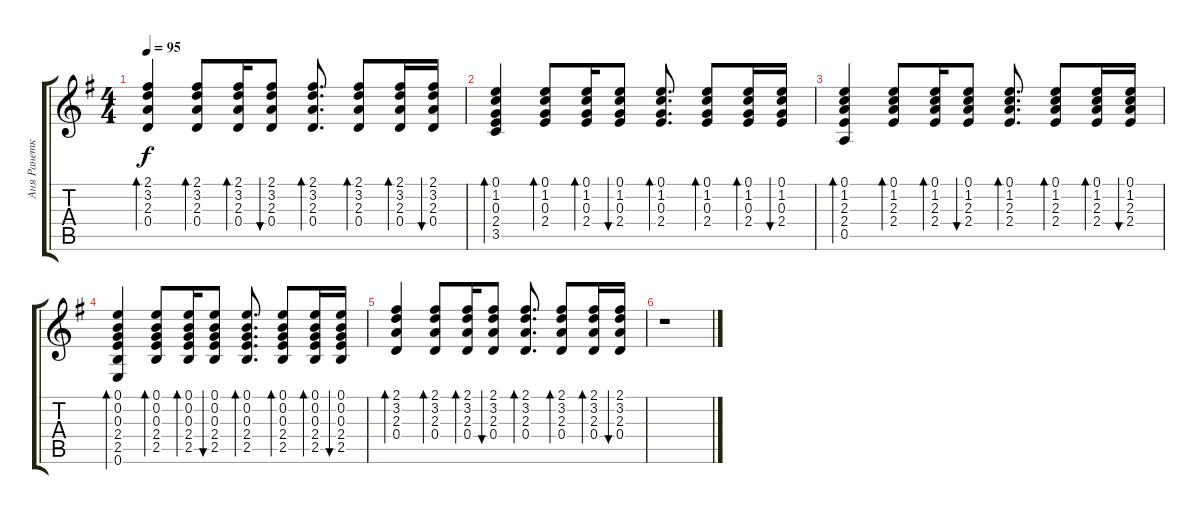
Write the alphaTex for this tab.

\track ("Аня Ранетка" "Аня Ранетк") {instrument electricguitarclean}
\staff {score tabs}
\tuning (E4 B3 G3 D3 A2 E2) {hide}
\ts (4 4)
\tempo 95
\clef g2
\ks eminor
(2.1 3.2 2.3 0.4).4{bd 30 dy f} (2.1 3.2 2.3 0.4).8{bd 30} (2.1 3.2 2.3 0.4).16{bd 30} (2.1 3.2 2.3 0.4).8{bu 30} (2.1 3.2 2.3 0.4).8{d bd 30} (2.1 3.2 2.3 0.4).8{bd 30} (2.1 3.2 2.3 0.4).16{bd 30} (2.1 3.2 2.3 0.4).16{bu 30} |
(0.1 1.2 0.3 2.4 3.5).4{bd 30} (0.1 1.2 0.3 2.4).8{bd 30} (0.1 1.2 0.3 2.4).16{bd 30} (0.1 1.2 0.3 2.4).8{bu 30} (0.1 1.2 0.3 2.4).8{d bd 30} (0.1 1.2 0.3 2.4).8{bd 30} (0.1 1.2 0.3 2.4).16{bd 30} (0.1 1.2 0.3 2.4).16{bu 30} |
(0.1 1.2 2.3 2.4 0.5).4{bd 30} (0.1 1.2 2.3 2.4).8{bd 30} (0.1 1.2 2.3 2.4).16{bd 30} (0.1 1.2 2.3 2.4).8{bu 30} (0.1 1.2 2.3 2.4).8{d bd 30} (0.1 1.2 2.3 2.4).8{bd 30} (0.1 1.2 2.3 2.4).16{bd 30} (0.1 1.2 2.3 2.4).16{bu 30} |
(0.1 0.2 0.3 2.4 2.5 0.6).4{bd 30} (0.1 0.2 0.3 2.4 2.5).8{bd 30} (0.1 0.2 0.3 2.4 2.5).16{bd 30} (0.1 0.2 0.3 2.4 2.5).8{bu 30} (0.1 0.2 0.3 2.4 2.5).8{d bd 30} (0.1 0.2 0.3 2.4 2.5).8{bd 30} (0.1 0.2 0.3 2.4 2.5).16{bd 30} (0.1 0.2 0.3 2.4 2.5).16{bu 30} |
(2.1 3.2 2.3 0.4).4{bd 30} (2.1 3.2 2.3 0.4).8{bd 30} (2.1 3.2 2.3 0.4).16{bd 30} (2.1 3.2 2.3 0.4).8{bu 30} (2.1 3.2 2.3 0.4).8{d bd 30} (2.1 3.2 2.3 0.4).8{bd 30} (2.1 3.2 2.3 0.4).16{bd 30} (2.1 3.2 2.3 0.4).16{bu 30} |
r.1
